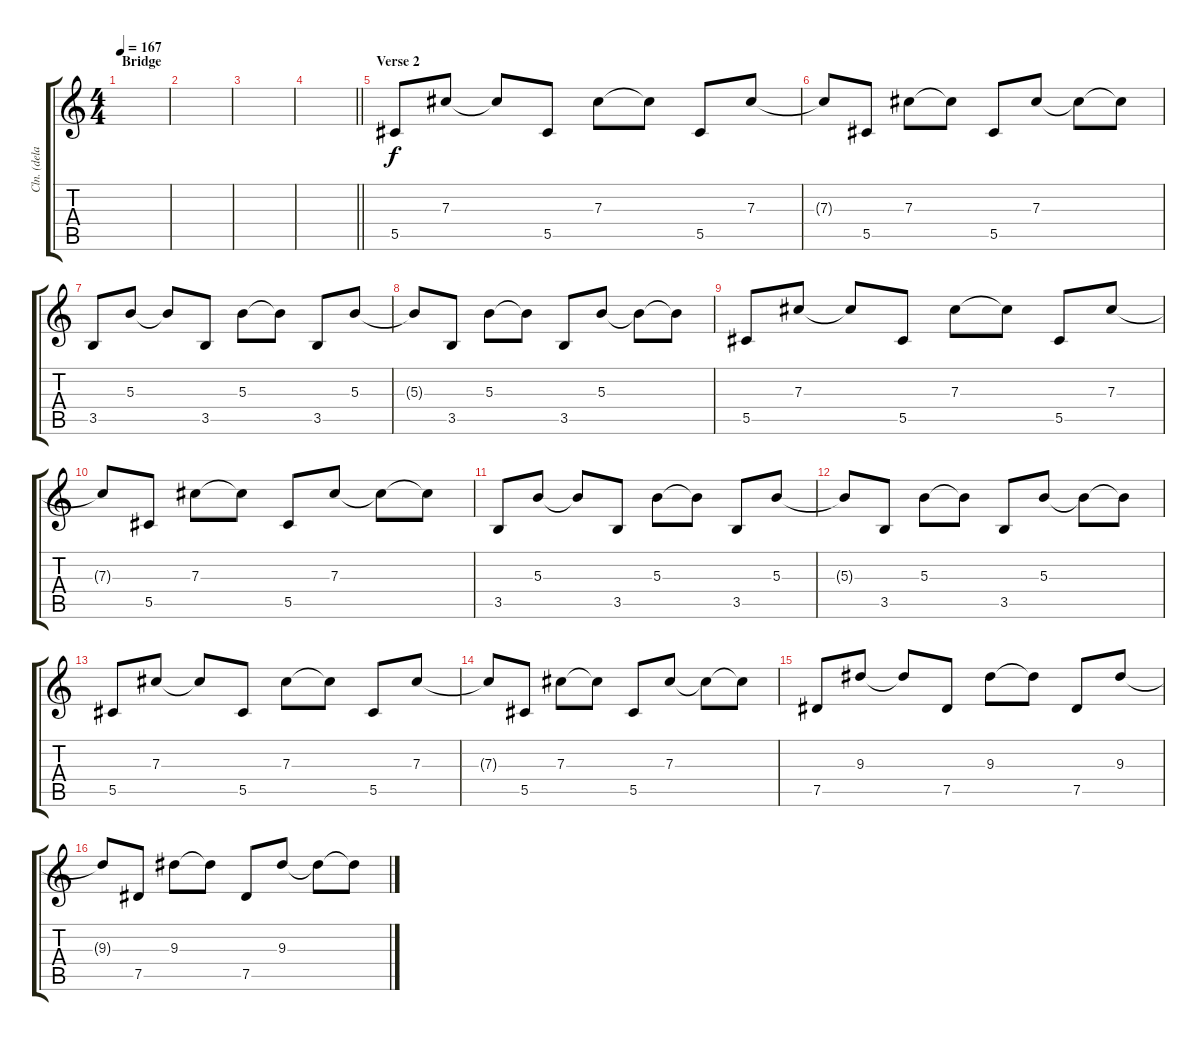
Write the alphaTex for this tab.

\track ("Cln. (delayed) Rhytm Guitar [R]" "Cln. (dela") {instrument electricguitarclean}
\staff {score tabs}
\tuning (Eb4 Bb3 Gb3 Db3 Ab2 Db2) {hide}
\ts (4 4)
\section ("" "Bridge")
\tempo 167
\clef g2
\ks c
|
|
|
\barLineRight lightlight
|
\section ("" "Verse 2")
5.5.8 7.3.8 7.3{t}.8 5.5.8 7.3.8 7.3{t}.8 5.5.8 7.3.8 |
7.3{t}.8 5.5.8 7.3.8 7.3{t}.8 5.5.8 7.3.8 7.3{t}.8 7.3{t}.8 |
3.5.8 5.3.8 5.3{t}.8 3.5.8 5.3.8 5.3{t}.8 3.5.8 5.3.8 |
5.3{t}.8 3.5.8 5.3.8 5.3{t}.8 3.5.8 5.3.8 5.3{t}.8 5.3{t}.8 |
5.5.8 7.3.8 7.3{t}.8 5.5.8 7.3.8 7.3{t}.8 5.5.8 7.3.8 |
7.3{t}.8 5.5.8 7.3.8 7.3{t}.8 5.5.8 7.3.8 7.3{t}.8 7.3{t}.8 |
3.5.8 5.3.8 5.3{t}.8 3.5.8 5.3.8 5.3{t}.8 3.5.8 5.3.8 |
5.3{t}.8 3.5.8 5.3.8 5.3{t}.8 3.5.8 5.3.8 5.3{t}.8 5.3{t}.8 |
5.5.8 7.3.8 7.3{t}.8 5.5.8 7.3.8 7.3{t}.8 5.5.8 7.3.8 |
7.3{t}.8 5.5.8 7.3.8 7.3{t}.8 5.5.8 7.3.8 7.3{t}.8 7.3{t}.8 |
7.5.8 9.3.8 9.3{t}.8 7.5.8 9.3.8 9.3{t}.8 7.5.8 9.3.8 |
9.3{t}.8 7.5.8 9.3.8 9.3{t}.8 7.5.8 9.3.8 9.3{t}.8 9.3{t}.8
